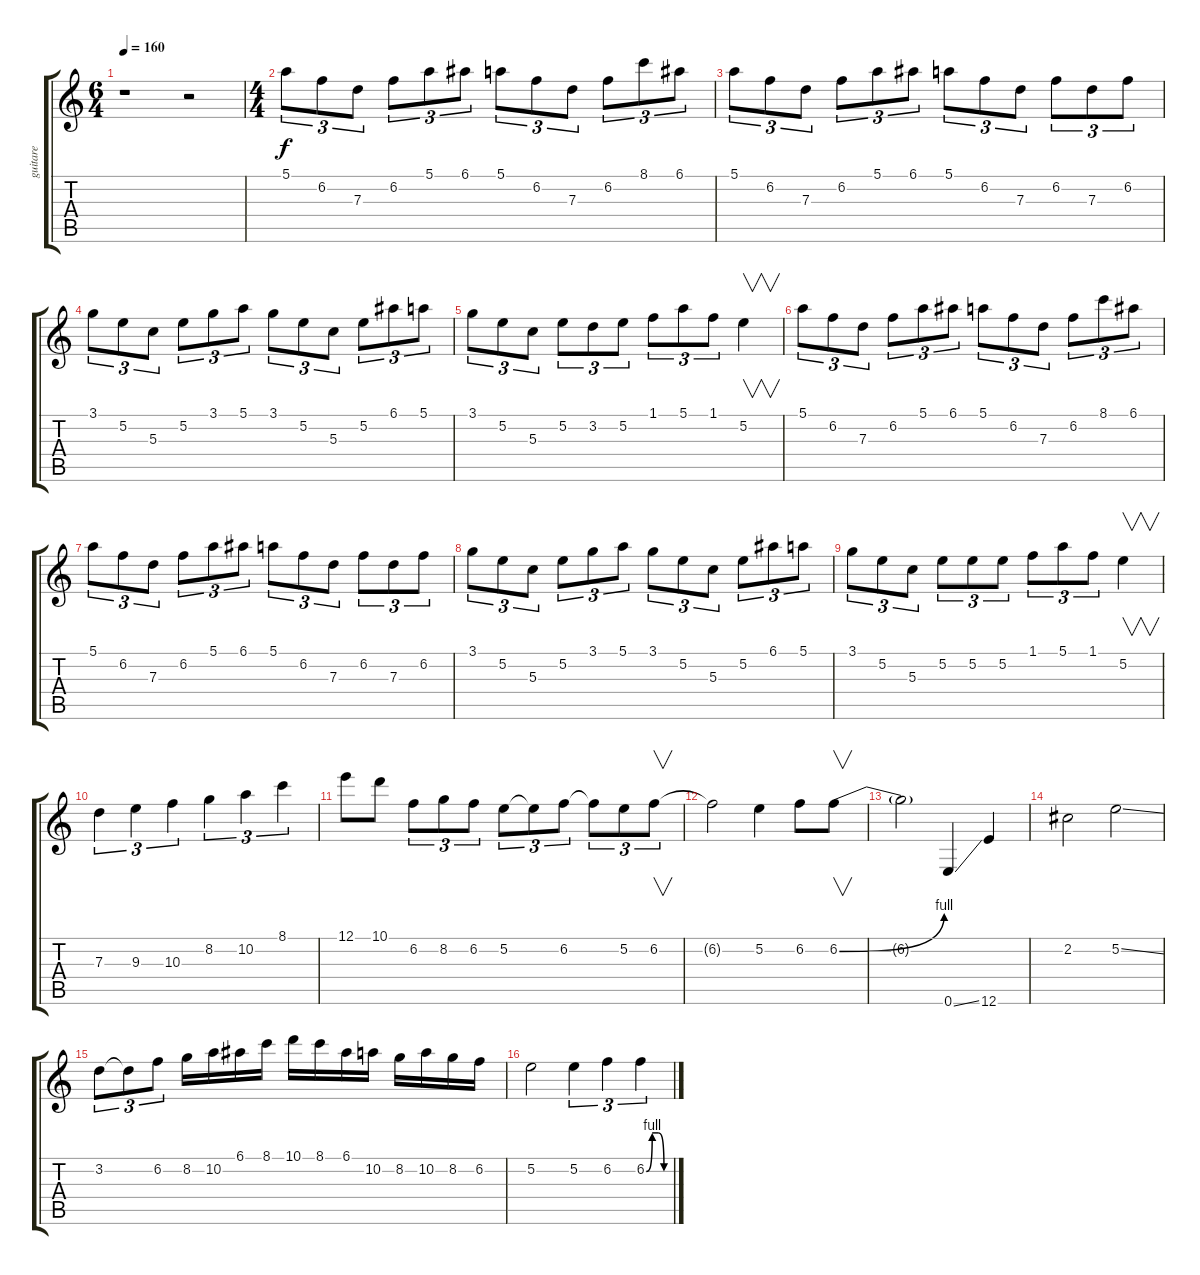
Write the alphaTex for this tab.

\track ("guitare" "guitare") {instrument distortionguitar}
\staff {score tabs}
\tuning (E4 B3 G3 D3 A2 E2) {hide}
\ts (6 4)
\tempo 160
\clef g2
\ks c
r.1{dy f} r.2 |
\ts (4 4)
5.1.8{tu (3 2)} 6.2.8{tu (3 2)} 7.3.8{tu (3 2)} 6.2.8{tu (3 2)} 5.1.8{tu (3 2)} 6.1.8{tu (3 2)} 5.1.8{tu (3 2)} 6.2.8{tu (3 2)} 7.3.8{tu (3 2)} 6.2.8{tu (3 2)} 8.1.8{tu (3 2)} 6.1.8{tu (3 2)} |
5.1.8{tu (3 2)} 6.2.8{tu (3 2)} 7.3.8{tu (3 2)} 6.2.8{tu (3 2)} 5.1.8{tu (3 2)} 6.1.8{tu (3 2)} 5.1.8{tu (3 2)} 6.2.8{tu (3 2)} 7.3.8{tu (3 2)} 6.2.8{tu (3 2)} 7.3.8{tu (3 2)} 6.2.8{tu (3 2)} |
3.1.8{tu (3 2)} 5.2.8{tu (3 2)} 5.3.8{tu (3 2)} 5.2.8{tu (3 2)} 3.1.8{tu (3 2)} 5.1.8{tu (3 2)} 3.1.8{tu (3 2)} 5.2.8{tu (3 2)} 5.3.8{tu (3 2)} 5.2.8{tu (3 2)} 6.1.8{tu (3 2)} 5.1.8{tu (3 2)} |
3.1.8{tu (3 2)} 5.2.8{tu (3 2)} 5.3.8{tu (3 2)} 5.2.8{tu (3 2)} 3.2.8{tu (3 2)} 5.2.8{tu (3 2)} 1.1.8{tu (3 2)} 5.1.8{tu (3 2)} 1.1.8{tu (3 2)} 5.2.4{v} |
5.1.8{tu (3 2)} 6.2.8{tu (3 2)} 7.3.8{tu (3 2)} 6.2.8{tu (3 2)} 5.1.8{tu (3 2)} 6.1.8{tu (3 2)} 5.1.8{tu (3 2)} 6.2.8{tu (3 2)} 7.3.8{tu (3 2)} 6.2.8{tu (3 2)} 8.1.8{tu (3 2)} 6.1.8{tu (3 2)} |
5.1.8{tu (3 2)} 6.2.8{tu (3 2)} 7.3.8{tu (3 2)} 6.2.8{tu (3 2)} 5.1.8{tu (3 2)} 6.1.8{tu (3 2)} 5.1.8{tu (3 2)} 6.2.8{tu (3 2)} 7.3.8{tu (3 2)} 6.2.8{tu (3 2)} 7.3.8{tu (3 2)} 6.2.8{tu (3 2)} |
3.1.8{tu (3 2)} 5.2.8{tu (3 2)} 5.3.8{tu (3 2)} 5.2.8{tu (3 2)} 3.1.8{tu (3 2)} 5.1.8{tu (3 2)} 3.1.8{tu (3 2)} 5.2.8{tu (3 2)} 5.3.8{tu (3 2)} 5.2.8{tu (3 2)} 6.1.8{tu (3 2)} 5.1.8{tu (3 2)} |
3.1.8{tu (3 2)} 5.2.8{tu (3 2)} 5.3.8{tu (3 2)} 5.2.8{tu (3 2)} 5.2.8{tu (3 2)} 5.2.8{tu (3 2)} 1.1.8{tu (3 2)} 5.1.8{tu (3 2)} 1.1.8{tu (3 2)} 5.2.4{v} |
7.3.4{tu (3 2)} 9.3.4{tu (3 2)} 10.3.4{tu (3 2)} 8.2.4{tu (3 2)} 10.2.4{tu (3 2)} 8.1.4{tu (3 2)} |
12.1.8 10.1.8 6.2.8{tu (3 2)} 8.2.8{tu (3 2)} 6.2.8{tu (3 2)} 5.2.8{tu (3 2)} 5.2{t}.8{tu (3 2)} 6.2.8{tu (3 2)} 6.2{t}.8{tu (3 2)} 5.2.8{tu (3 2)} 6.2.8{v tu (3 2)} |
6.2{t}.2 5.2.4 6.2.8 6.2{be (bend 0 0 60 4)}.8{v} |
6.2{t}.2 0.6{ss}.4 12.6.4 |
2.2.2 5.2{ss}.2 |
3.2.8{tu (3 2)} 3.2{t}.8{tu (3 2)} 6.2.8{tu (3 2)} 8.2.16 10.2.16 6.1.16 8.1.16 10.1.16 8.1.16 6.1.16 10.2.16 8.2.16 10.2.16 8.2.16 6.2.16 |
5.2.2 5.2.4{tu (3 2)} 6.2.4{tu (3 2)} 6.2{be (custom 0 0 15 4 30 4 45 0 60 0)}.4{tu (3 2)}
